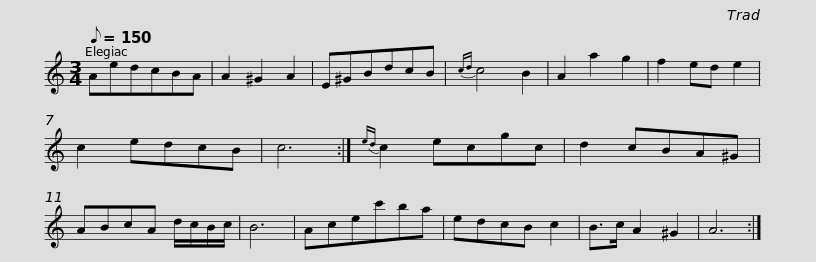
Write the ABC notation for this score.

X:1
L:1/8
Q:1/8=150
M:3/4
I:linebreak $
K:C
V:1 treble
V:1
 AedcBA | A2 ^G2 A2 | E^GBdcB |{cd} c4 B2 | A2 a2 g2 | %5
 f2 ed e2 | c2 edcB | c6 :|${ed} c2 ecgc | d2 cBA^G | %10
 ABcA d/c/B/c/ | B6 | Acec'ba | edcB c2 | B>c A2 ^G2 | %15
 A6 :| %16
